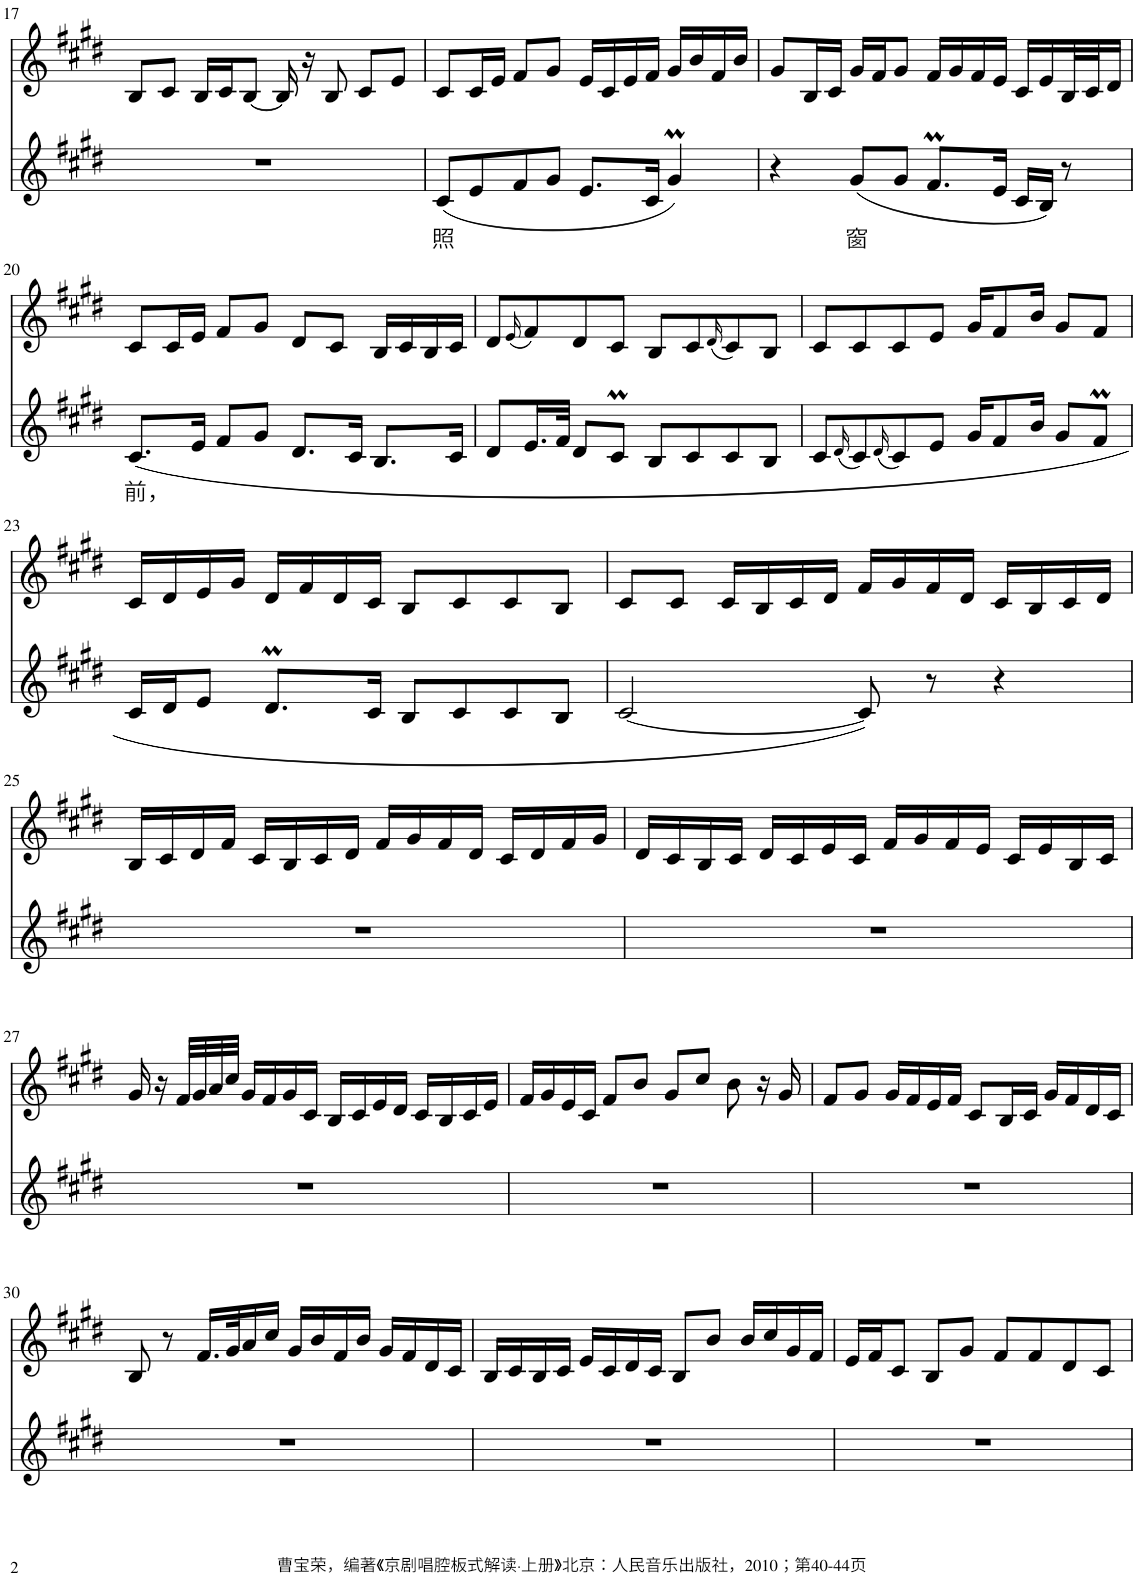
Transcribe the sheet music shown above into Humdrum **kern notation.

**kern	**text	**kern
*part2	*part2	*part1
*staff2	*staff2	*staff1
*I"Piano	*	*I"Piano
*I'Pno	*	*I'Pno
!!LO:PB:g=z
*clefG2	*	*clefG2
*k[f#c#g#d#]	*	*k[f#c#g#d#]
*M4/4	*	*M4/4
=17	=17	=17
1r	.	8B/L
.	.	8c#/J
.	.	16B/LL
.	.	16c#/J
.	.	[8B/J
.	.	16B/]
.	.	16r
.	.	8B/
.	.	8c#/L
.	.	8e/J
=18	=18	=18
!	!LO:LY:b	!
(8c#/L	照	8c#/L
8e/	.	16c#/L
.	.	16e/JJ
8f#/	.	8f#/L
8g#/J	.	8g#/J
8.e/L	.	16e/LL
.	.	16c#/
.	.	16e/
16c#/Jk	.	16f#/JJ
4g#m/)	.	16g#/LL
.	.	16b/
.	.	16f#/
.	.	16b/JJ
=19	=19	=19
4r	.	8g#/L
.	.	16B/L
.	.	16c#/JJ
!	!LO:LY:b	!
(8g#/L	窗	16g#/LL
.	.	16f#/J
8g#/J	.	8g#/J
8.f#M/L	.	16f#/LL
.	.	16g#/
.	.	16f#/
16e/Jk	.	16e/JJ
16c#/LL	.	16c#/LL
16B/JJ)	.	16e/
8r	.	32B/L
.	.	32c#/J
.	.	16d#/JJ
!!LO:LB:g=z
=20	=20	=20
!	!LO:LY:b	!
(8.c#/L	前，	8c#/L
.	.	16c#/L
16e/Jk	.	16e/JJ
8f#/L	.	8f#/L
8g#/J	.	8g#/J
8.d#/L	.	8d#/L
.	.	8c#/J
16c#/Jk	.	.
8.B/L	.	16B/LL
.	.	16c#/
.	.	16B/
16c#/Jk	.	16c#/JJ
=21	=21	=21
8d#/L	.	8d#/L
.	.	(16qe/
16.e/L	.	8f#/)
32f#/JJk	.	.
8d#/L	.	8d#/
8c#M/J	.	8c#/J
8B/L	.	8B/L
8c#/	.	8c#/
.	.	(16qd#/
8c#/	.	8c#/)
8B/J	.	8B/J
=22	=22	=22
8c#/L	.	8c#/L
(16qd#/	.	.
8c#/)	.	8c#/
(16qd#/	.	.
8c#/)	.	8c#/
8e/J	.	8e/J
16g#/KL	.	16g#/KL
8f#/	.	8f#/
16b/Jk	.	16b/Jk
8g#/L	.	8g#/L
8f#M/J	.	8f#/J
!!LO:LB:g=z
=23	=23	=23
16c#/LL	.	16c#/LL
16d#/J	.	16d#/
8e/J	.	16e/
.	.	16g#/JJ
8.d#m/L	.	16d#/LL
.	.	16f#/
.	.	16d#/
16c#/Jk	.	16c#/JJ
8B/L	.	8B/L
8c#/	.	8c#/
8c#/	.	8c#/
8B/J	.	8B/J
=24	=24	=24
[2c#/	.	8c#/L
.	.	8c#/J
.	.	16c#/LL
.	.	16B/
.	.	16c#/
.	.	16d#/JJ
8c#/])	.	16f#/LL
.	.	16g#/
8r	.	16f#/
.	.	16d#/JJ
4r	.	16c#/LL
.	.	16B/
.	.	16c#/
.	.	16d#/JJ
!!LO:LB:g=z
=25	=25	=25
1r	.	16B/LL
.	.	16c#/
.	.	16d#/
.	.	16f#/JJ
.	.	16c#/LL
.	.	16B/
.	.	16c#/
.	.	16d#/JJ
.	.	16f#/LL
.	.	16g#/
.	.	16f#/
.	.	16d#/JJ
.	.	16c#/LL
.	.	16d#/
.	.	16f#/
.	.	16g#/JJ
=26	=26	=26
1r	.	16d#/LL
.	.	16c#/
.	.	16B/
.	.	16c#/JJ
.	.	16d#/LL
.	.	16c#/
.	.	16e/
.	.	16c#/JJ
.	.	16f#/LL
.	.	16g#/
.	.	16f#/
.	.	16e/JJ
.	.	16c#/LL
.	.	16e/
.	.	16B/
.	.	16c#/JJ
!!LO:LB:g=z
=27	=27	=27
1r	.	16g#/
.	.	16r
.	.	32f#/LLL
.	.	32g#/
.	.	32a/
.	.	32cc#/JJJ
.	.	16g#/LL
.	.	16f#/
.	.	16g#/
.	.	16c#/JJ
.	.	16B/LL
.	.	16c#/
.	.	16e/
.	.	16d#/JJ
.	.	16c#/LL
.	.	16B/
.	.	16c#/
.	.	16e/JJ
=28	=28	=28
1r	.	16f#/LL
.	.	16g#/
.	.	16e/
.	.	16c#/JJ
.	.	8f#/L
.	.	8b/J
.	.	8g#/L
.	.	8cc#/J
.	.	8b\
.	.	16r
.	.	16g#/
=29	=29	=29
1r	.	8f#/L
.	.	8g#/J
.	.	16g#/LL
.	.	16f#/
.	.	16e/
.	.	16f#/JJ
.	.	8c#/L
.	.	16B/L
.	.	16c#/JJ
.	.	16g#/LL
.	.	16f#/
.	.	16d#/
.	.	16c#/JJ
!!LO:LB:g=z
=30	=30	=30
1r	.	8B/
.	.	8r
.	.	16.f#/LL
.	.	32g#/K
.	.	16a/
.	.	16cc#/JJ
.	.	16g#/LL
.	.	16b/
.	.	16f#/
.	.	16b/JJ
.	.	16g#/LL
.	.	16f#/
.	.	16d#/
.	.	16c#/JJ
=31	=31	=31
1r	.	16B/LL
.	.	16c#/
.	.	16B/
.	.	16c#/JJ
.	.	16e/LL
.	.	16c#/
.	.	16d#/
.	.	16c#/JJ
.	.	8B/L
.	.	8b/J
.	.	16b/LL
.	.	16cc#/
.	.	16g#/
.	.	16f#/JJ
=32	=32	=32
1r	.	16e/LL
.	.	16f#/J
.	.	8c#/J
.	.	8B/L
.	.	8g#/J
.	.	8f#/L
.	.	8f#/
.	.	8d#/
.	.	8c#/J
=	=	=
*-	*-	*-
